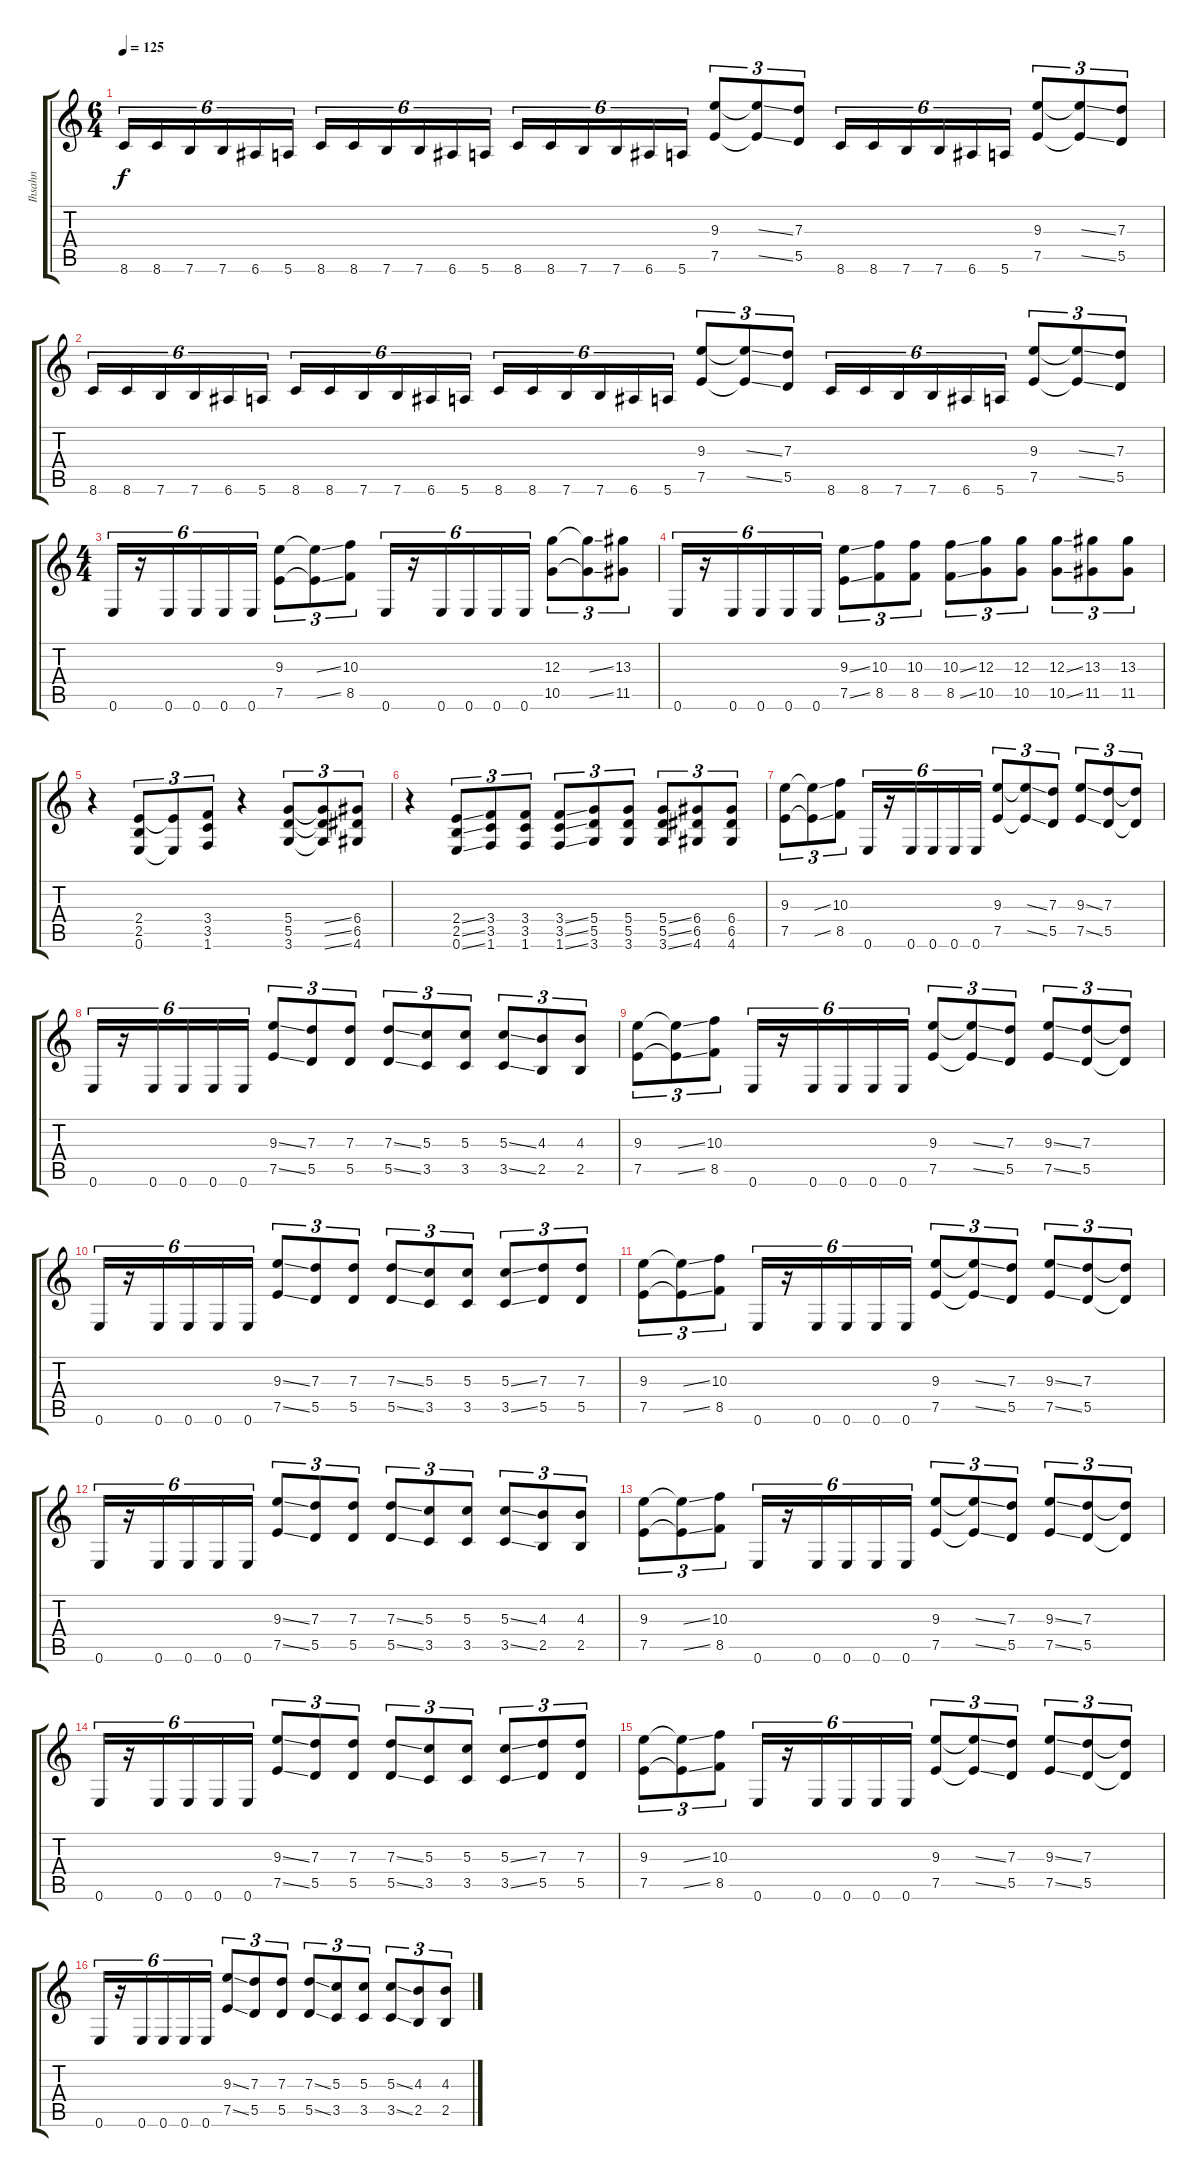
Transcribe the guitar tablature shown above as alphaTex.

\track ("Ihsahn" "Ihsahn") {instrument distortionguitar}
\staff {score tabs}
\tuning (E4 B3 G3 D3 A2 E2) {hide}
\ts (6 4)
\tempo 125
\clef g2
\ks c
8.6.16{tu (6 4) dy f instrument distortionguitar} 8.6.16{tu (6 4)} 7.6.16{tu (6 4)} 7.6.16{tu (6 4)} 6.6.16{tu (6 4)} 5.6.16{tu (6 4)} 8.6.16{tu (6 4)} 8.6.16{tu (6 4)} 7.6.16{tu (6 4)} 7.6.16{tu (6 4)} 6.6.16{tu (6 4)} 5.6.16{tu (6 4)} 8.6.16{tu (6 4)} 8.6.16{tu (6 4)} 7.6.16{tu (6 4)} 7.6.16{tu (6 4)} 6.6.16{tu (6 4)} 5.6.16{tu (6 4)} (9.3 7.5).8{tu (3 2)} (9.3{ss t} 7.5{ss t}).8{tu (3 2)} (7.3 5.5).8{tu (3 2)} 8.6.16{tu (6 4)} 8.6.16{tu (6 4)} 7.6.16{tu (6 4)} 7.6.16{tu (6 4)} 6.6.16{tu (6 4)} 5.6.16{tu (6 4)} (9.3 7.5).8{tu (3 2)} (9.3{ss t} 7.5{ss t}).8{tu (3 2)} (7.3 5.5).8{tu (3 2)} |
8.6.16{tu (6 4)} 8.6.16{tu (6 4)} 7.6.16{tu (6 4)} 7.6.16{tu (6 4)} 6.6.16{tu (6 4)} 5.6.16{tu (6 4)} 8.6.16{tu (6 4)} 8.6.16{tu (6 4)} 7.6.16{tu (6 4)} 7.6.16{tu (6 4)} 6.6.16{tu (6 4)} 5.6.16{tu (6 4)} 8.6.16{tu (6 4)} 8.6.16{tu (6 4)} 7.6.16{tu (6 4)} 7.6.16{tu (6 4)} 6.6.16{tu (6 4)} 5.6.16{tu (6 4)} (9.3 7.5).8{tu (3 2)} (9.3{ss t} 7.5{ss t}).8{tu (3 2)} (7.3 5.5).8{tu (3 2)} 8.6.16{tu (6 4)} 8.6.16{tu (6 4)} 7.6.16{tu (6 4)} 7.6.16{tu (6 4)} 6.6.16{tu (6 4)} 5.6.16{tu (6 4)} (9.3 7.5).8{tu (3 2)} (9.3{ss t} 7.5{ss t}).8{tu (3 2)} (7.3 5.5).8{tu (3 2)} |
\ts (4 4)
0.6.16{tu (6 4)} r.16{tu (6 4)} 0.6.16{tu (6 4)} 0.6.16{tu (6 4)} 0.6.16{tu (6 4)} 0.6.16{tu (6 4)} (9.3 7.5).8{tu (3 2)} (9.3{ss t} 7.5{ss t}).8{tu (3 2)} (10.3 8.5).8{tu (3 2)} 0.6.16{tu (6 4)} r.16{tu (6 4)} 0.6.16{tu (6 4)} 0.6.16{tu (6 4)} 0.6.16{tu (6 4)} 0.6.16{tu (6 4)} (12.3 10.5).8{tu (3 2)} (12.3{ss t} 10.5{ss t}).8{tu (3 2)} (13.3 11.5).8{tu (3 2)} |
0.6.16{tu (6 4)} r.16{tu (6 4)} 0.6.16{tu (6 4)} 0.6.16{tu (6 4)} 0.6.16{tu (6 4)} 0.6.16{tu (6 4)} (9.3{ss} 7.5{ss}).8{tu (3 2)} (10.3 8.5).8{tu (3 2)} (10.3 8.5).8{tu (3 2)} (10.3{ss} 8.5{ss}).8{tu (3 2)} (12.3 10.5).8{tu (3 2)} (12.3 10.5).8{tu (3 2)} (12.3{ss} 10.5{ss}).8{tu (3 2)} (13.3 11.5).8{tu (3 2)} (13.3 11.5).8{tu (3 2)} |
r.4 (2.4 2.5 0.6).8{tu (3 2)} (2.4{t} 0.6{t}).8{tu (3 2)} (3.4 3.5 1.6).8{tu (3 2)} r.4 (5.4 5.5 3.6).8{tu (3 2)} (5.4{ss t} 5.5{ss t} 3.6{ss t}).8{tu (3 2)} (6.4 6.5 4.6).8{tu (3 2)} |
r.4 (2.4{ss} 2.5{ss} 0.6{ss}).8{tu (3 2)} (3.4 3.5 1.6).8{tu (3 2)} (3.4 3.5 1.6).8{tu (3 2)} (3.4{ss} 3.5{ss} 1.6{ss}).8{tu (3 2)} (5.4 5.5 3.6).8{tu (3 2)} (5.4 5.5 3.6).8{tu (3 2)} (5.4{ss} 5.5{ss} 3.6{ss}).8{tu (3 2)} (6.4 6.5 4.6).8{tu (3 2)} (6.4 6.5 4.6).8{tu (3 2)} |
(9.3 7.5).8{tu (3 2)} (9.3{ss t} 7.5{ss t}).8{tu (3 2)} (10.3 8.5).8{tu (3 2)} 0.6.16{tu (6 4)} r.16{tu (6 4)} 0.6.16{tu (6 4)} 0.6.16{tu (6 4)} 0.6.16{tu (6 4)} 0.6.16{tu (6 4)} (9.3 7.5).8{tu (3 2)} (9.3{ss t} 7.5{ss t}).8{tu (3 2)} (7.3 5.5).8{tu (3 2)} (9.3{ss} 7.5{ss}).8{tu (3 2)} (7.3 5.5).8{tu (3 2)} (7.3{t} 5.5{t}).8{tu (3 2)} |
0.6.16{tu (6 4)} r.16{tu (6 4)} 0.6.16{tu (6 4)} 0.6.16{tu (6 4)} 0.6.16{tu (6 4)} 0.6.16{tu (6 4)} (9.3{ss} 7.5{ss}).8{tu (3 2)} (7.3 5.5).8{tu (3 2)} (7.3 5.5).8{tu (3 2)} (7.3{ss} 5.5{ss}).8{tu (3 2)} (5.3 3.5).8{tu (3 2)} (5.3 3.5).8{tu (3 2)} (5.3{ss} 3.5{ss}).8{tu (3 2)} (4.3 2.5).8{tu (3 2)} (4.3 2.5).8{tu (3 2)} |
(9.3 7.5).8{tu (3 2)} (9.3{ss t} 7.5{ss t}).8{tu (3 2)} (10.3 8.5).8{tu (3 2)} 0.6.16{tu (6 4)} r.16{tu (6 4)} 0.6.16{tu (6 4)} 0.6.16{tu (6 4)} 0.6.16{tu (6 4)} 0.6.16{tu (6 4)} (9.3 7.5).8{tu (3 2)} (9.3{ss t} 7.5{ss t}).8{tu (3 2)} (7.3 5.5).8{tu (3 2)} (9.3{ss} 7.5{ss}).8{tu (3 2)} (7.3 5.5).8{tu (3 2)} (7.3{t} 5.5{t}).8{tu (3 2)} |
0.6.16{tu (6 4)} r.16{tu (6 4)} 0.6.16{tu (6 4)} 0.6.16{tu (6 4)} 0.6.16{tu (6 4)} 0.6.16{tu (6 4)} (9.3{ss} 7.5{ss}).8{tu (3 2)} (7.3 5.5).8{tu (3 2)} (7.3 5.5).8{tu (3 2)} (7.3{ss} 5.5{ss}).8{tu (3 2)} (5.3 3.5).8{tu (3 2)} (5.3 3.5).8{tu (3 2)} (5.3{ss} 3.5{ss}).8{tu (3 2)} (7.3 5.5).8{tu (3 2)} (7.3 5.5).8{tu (3 2)} |
(9.3 7.5).8{tu (3 2)} (9.3{ss t} 7.5{ss t}).8{tu (3 2)} (10.3 8.5).8{tu (3 2)} 0.6.16{tu (6 4)} r.16{tu (6 4)} 0.6.16{tu (6 4)} 0.6.16{tu (6 4)} 0.6.16{tu (6 4)} 0.6.16{tu (6 4)} (9.3 7.5).8{tu (3 2)} (9.3{ss t} 7.5{ss t}).8{tu (3 2)} (7.3 5.5).8{tu (3 2)} (9.3{ss} 7.5{ss}).8{tu (3 2)} (7.3 5.5).8{tu (3 2)} (7.3{t} 5.5{t}).8{tu (3 2)} |
0.6.16{tu (6 4)} r.16{tu (6 4)} 0.6.16{tu (6 4)} 0.6.16{tu (6 4)} 0.6.16{tu (6 4)} 0.6.16{tu (6 4)} (9.3{ss} 7.5{ss}).8{tu (3 2)} (7.3 5.5).8{tu (3 2)} (7.3 5.5).8{tu (3 2)} (7.3{ss} 5.5{ss}).8{tu (3 2)} (5.3 3.5).8{tu (3 2)} (5.3 3.5).8{tu (3 2)} (5.3{ss} 3.5{ss}).8{tu (3 2)} (4.3 2.5).8{tu (3 2)} (4.3 2.5).8{tu (3 2)} |
(9.3 7.5).8{tu (3 2)} (9.3{ss t} 7.5{ss t}).8{tu (3 2)} (10.3 8.5).8{tu (3 2)} 0.6.16{tu (6 4)} r.16{tu (6 4)} 0.6.16{tu (6 4)} 0.6.16{tu (6 4)} 0.6.16{tu (6 4)} 0.6.16{tu (6 4)} (9.3 7.5).8{tu (3 2)} (9.3{ss t} 7.5{ss t}).8{tu (3 2)} (7.3 5.5).8{tu (3 2)} (9.3{ss} 7.5{ss}).8{tu (3 2)} (7.3 5.5).8{tu (3 2)} (7.3{t} 5.5{t}).8{tu (3 2)} |
0.6.16{tu (6 4)} r.16{tu (6 4)} 0.6.16{tu (6 4)} 0.6.16{tu (6 4)} 0.6.16{tu (6 4)} 0.6.16{tu (6 4)} (9.3{ss} 7.5{ss}).8{tu (3 2)} (7.3 5.5).8{tu (3 2)} (7.3 5.5).8{tu (3 2)} (7.3{ss} 5.5{ss}).8{tu (3 2)} (5.3 3.5).8{tu (3 2)} (5.3 3.5).8{tu (3 2)} (5.3{ss} 3.5{ss}).8{tu (3 2)} (7.3 5.5).8{tu (3 2)} (7.3 5.5).8{tu (3 2)} |
(9.3 7.5).8{tu (3 2)} (9.3{ss t} 7.5{ss t}).8{tu (3 2)} (10.3 8.5).8{tu (3 2)} 0.6.16{tu (6 4)} r.16{tu (6 4)} 0.6.16{tu (6 4)} 0.6.16{tu (6 4)} 0.6.16{tu (6 4)} 0.6.16{tu (6 4)} (9.3 7.5).8{tu (3 2)} (9.3{ss t} 7.5{ss t}).8{tu (3 2)} (7.3 5.5).8{tu (3 2)} (9.3{ss} 7.5{ss}).8{tu (3 2)} (7.3 5.5).8{tu (3 2)} (7.3{t} 5.5{t}).8{tu (3 2)} |
0.6.16{tu (6 4)} r.16{tu (6 4)} 0.6.16{tu (6 4)} 0.6.16{tu (6 4)} 0.6.16{tu (6 4)} 0.6.16{tu (6 4)} (9.3{ss} 7.5{ss}).8{tu (3 2)} (7.3 5.5).8{tu (3 2)} (7.3 5.5).8{tu (3 2)} (7.3{ss} 5.5{ss}).8{tu (3 2)} (5.3 3.5).8{tu (3 2)} (5.3 3.5).8{tu (3 2)} (5.3{ss} 3.5{ss}).8{tu (3 2)} (4.3 2.5).8{tu (3 2)} (4.3 2.5).8{tu (3 2)}
